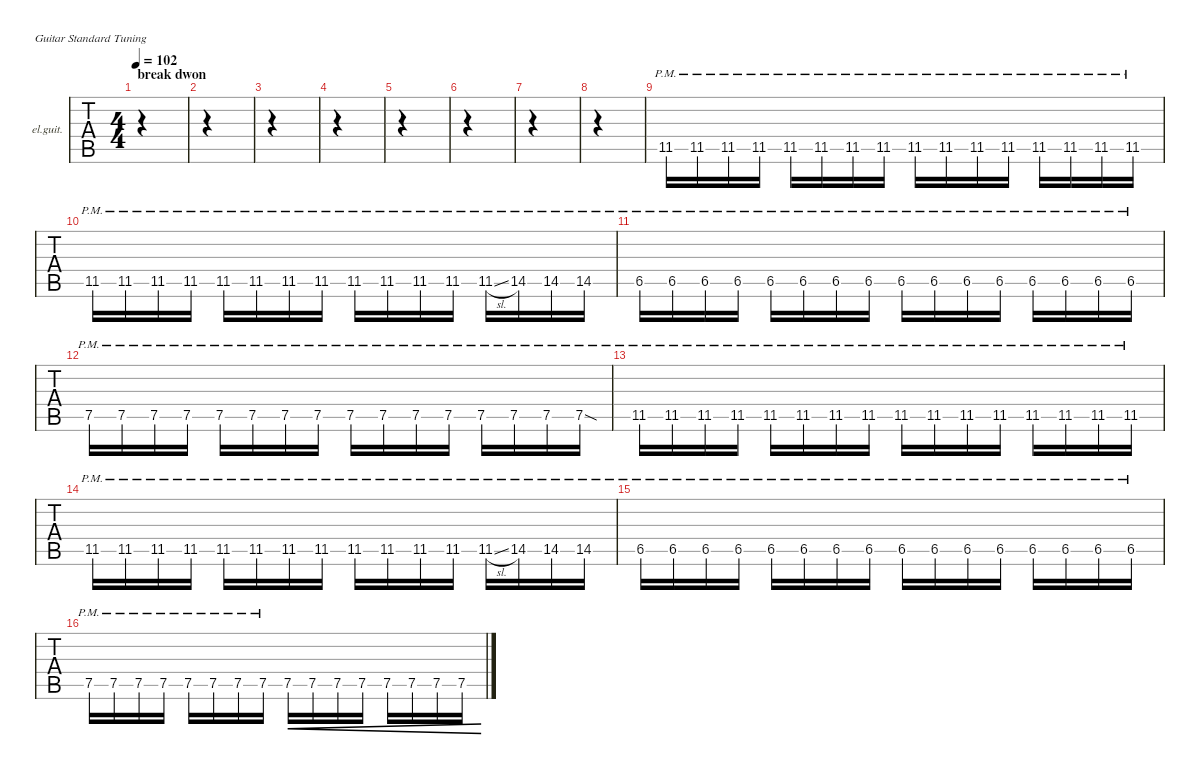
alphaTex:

\defaultSystemsLayout 4
\hideDynamics
\bracketExtendMode nobrackets
\firstSystemTrackNameOrientation horizontal
\otherSystemsTrackNameOrientation horizontal
\track ("" "el.guit.") {defaultSystemsLayout 4 instrument electricguitarclean}
\staff {tabs}
\tuning (E4 B3 G3 D3 A2 E2)
\ts (4 4)
\section ("" "break dwon")
\tempo 102
\clef g2
\ks e
|
|
|
|
|
|
|
|
11.5{pm acc #}.16{beam Up} 11.5{pm acc #}.16{beam Up} 11.5{pm acc #}.16{beam Up} 11.5{pm acc #}.16{beam Up} 11.5{pm acc #}.16{beam Up} 11.5{pm acc #}.16{beam Up} 11.5{pm acc #}.16{beam Up} 11.5{pm acc #}.16{beam Up} 11.5{pm acc #}.16{beam Up} 11.5{pm acc #}.16{beam Up} 11.5{pm acc #}.16{beam Up} 11.5{pm acc #}.16{beam Up} 11.5{pm acc #}.16{beam Up} 11.5{pm acc #}.16{beam Up} 11.5{pm acc #}.16{beam Up} 11.5{pm acc #}.16{beam Up} |
11.5{pm acc #}.16{beam Up} 11.5{pm acc #}.16{beam Up} 11.5{pm acc #}.16{beam Up} 11.5{pm acc #}.16{beam Up} 11.5{pm acc #}.16{beam Up} 11.5{pm acc #}.16{beam Up} 11.5{pm acc #}.16{beam Up} 11.5{pm acc #}.16{beam Up} 11.5{pm acc #}.16{beam Up} 11.5{pm acc #}.16{beam Up} 11.5{pm acc #}.16{beam Up} 11.5{pm acc #}.16{beam Up} 11.5{sl pm acc #}.16{beam Up} 14.5{pm acc forcenatural}.16{beam Up} 14.5{pm acc forcenatural}.16{beam Up} 14.5{pm acc forcenatural}.16{beam Up} |
6.5{pm acc #}.16{beam Up} 6.5{pm acc #}.16{beam Up} 6.5{pm acc #}.16{beam Up} 6.5{pm acc #}.16{beam Up} 6.5{pm acc #}.16{beam Up} 6.5{pm acc #}.16{beam Up} 6.5{pm acc #}.16{beam Up} 6.5{pm acc #}.16{beam Up} 6.5{pm acc #}.16{beam Up} 6.5{pm acc #}.16{beam Up} 6.5{pm acc #}.16{beam Up} 6.5{pm acc #}.16{beam Up} 6.5{pm acc #}.16{beam Up} 6.5{pm acc #}.16{beam Up} 6.5{pm acc #}.16{beam Up} 6.5{pm acc #}.16{beam Up} |
7.5{pm acc forcenatural}.16{beam Up} 7.5{pm acc forcenatural}.16{beam Up} 7.5{pm acc forcenatural}.16{beam Up} 7.5{pm acc forcenatural}.16{beam Up} 7.5{pm acc forcenatural}.16{beam Up} 7.5{pm acc forcenatural}.16{beam Up} 7.5{pm acc forcenatural}.16{beam Up} 7.5{pm acc forcenatural}.16{beam Up} 7.5{pm acc forcenatural}.16{beam Up} 7.5{pm acc forcenatural}.16{beam Up} 7.5{pm acc forcenatural}.16{beam Up} 7.5{pm acc forcenatural}.16{beam Up} 7.5{pm acc forcenatural}.16{beam Up} 7.5{pm acc forcenatural}.16{beam Up} 7.5{pm acc forcenatural}.16{beam Up} 7.5{sod pm acc forcenatural}.16{beam Up} |
11.5{pm acc #}.16{beam Up} 11.5{pm acc #}.16{beam Up} 11.5{pm acc #}.16{beam Up} 11.5{pm acc #}.16{beam Up} 11.5{pm acc #}.16{beam Up} 11.5{pm acc #}.16{beam Up} 11.5{pm acc #}.16{beam Up} 11.5{pm acc #}.16{beam Up} 11.5{pm acc #}.16{beam Up} 11.5{pm acc #}.16{beam Up} 11.5{pm acc #}.16{beam Up} 11.5{pm acc #}.16{beam Up} 11.5{pm acc #}.16{beam Up} 11.5{pm acc #}.16{beam Up} 11.5{pm acc #}.16{beam Up} 11.5{pm acc #}.16{beam Up} |
11.5{pm acc #}.16{beam Up} 11.5{pm acc #}.16{beam Up} 11.5{pm acc #}.16{beam Up} 11.5{pm acc #}.16{beam Up} 11.5{pm acc #}.16{beam Up} 11.5{pm acc #}.16{beam Up} 11.5{pm acc #}.16{beam Up} 11.5{pm acc #}.16{beam Up} 11.5{pm acc #}.16{beam Up} 11.5{pm acc #}.16{beam Up} 11.5{pm acc #}.16{beam Up} 11.5{pm acc #}.16{beam Up} 11.5{sl pm acc #}.16{beam Up} 14.5{pm acc forcenatural}.16{beam Up} 14.5{pm acc forcenatural}.16{beam Up} 14.5{pm acc forcenatural}.16{beam Up} |
6.5{pm acc #}.16{beam Up} 6.5{pm acc #}.16{beam Up} 6.5{pm acc #}.16{beam Up} 6.5{pm acc #}.16{beam Up} 6.5{pm acc #}.16{beam Up} 6.5{pm acc #}.16{beam Up} 6.5{pm acc #}.16{beam Up} 6.5{pm acc #}.16{beam Up} 6.5{pm acc #}.16{beam Up} 6.5{pm acc #}.16{beam Up} 6.5{pm acc #}.16{beam Up} 6.5{pm acc #}.16{beam Up} 6.5{pm acc #}.16{beam Up} 6.5{pm acc #}.16{beam Up} 6.5{pm acc #}.16{beam Up} 6.5{pm acc #}.16{beam Up} |
7.5{pm acc forcenatural}.16{beam Up} 7.5{pm acc forcenatural}.16{beam Up} 7.5{pm acc forcenatural}.16{beam Up} 7.5{pm acc forcenatural}.16{beam Up} 7.5{pm acc forcenatural}.16{beam Up} 7.5{pm acc forcenatural}.16{beam Up} 7.5{pm acc forcenatural}.16{beam Up} 7.5{pm acc forcenatural}.16{beam Up} 7.5{ac acc forcenatural}.16{cre beam Up} 7.5{ac acc forcenatural}.16{cre dy p beam Up} 7.5{ac acc forcenatural}.16{cre beam Up} 7.5{ac acc forcenatural}.16{cre beam Up} 7.5{ac acc forcenatural}.16{cre beam Up} 7.5{ac acc forcenatural}.16{cre beam Up} 7.5{ac acc forcenatural}.16{cre beam Up} 7.5{ac acc forcenatural}.16{cre beam Up}
